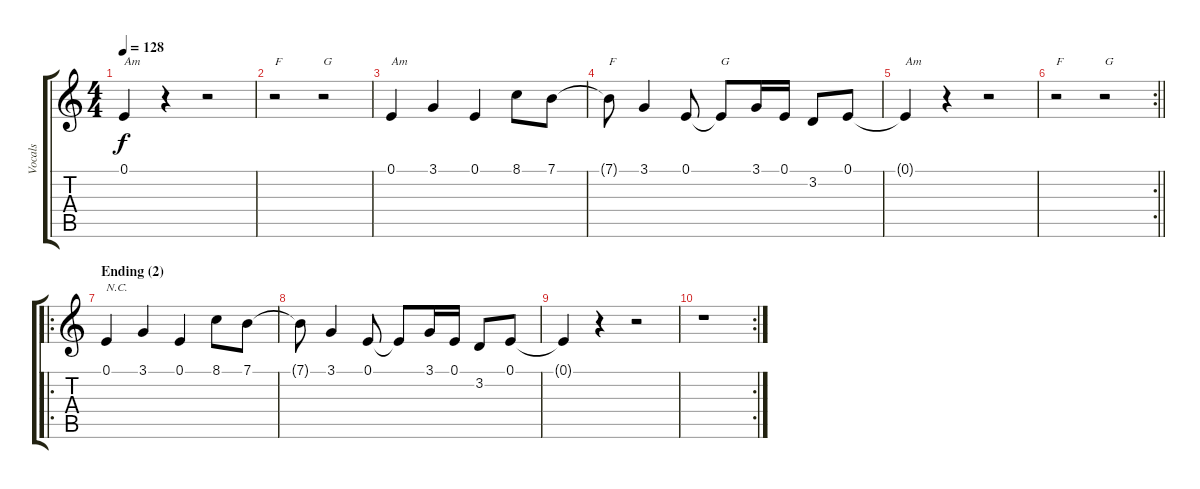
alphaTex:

\track ("Vocals" "Vocals") {instrument sopranosax}
\staff {score tabs}
\tuning (E4 B3 G3 D3 A2 E2) {hide}
\ts (4 4)
\tempo 128
\clef g2
\ks aminor
0.1{t}.4{txt "Am" dy f} r.4 r.2 |
r.2{txt "F"} r.2{txt "G"} |
0.1.4{txt "Am"} 3.1.4 0.1.4 8.1.8 7.1.8 |
7.1{t}.8{txt "F"} 3.1.4 0.1.8 0.1{t}.8{txt "G"} 3.1.16 0.1.16 3.2.8 0.1.8 |
0.1{t}.4{txt "Am"} r.4 r.2 |
\rc 2
\barLineRight lightlight
r.2{txt "F"} r.2{txt "G"} |
\ro
\section ("" "Ending (2)")
0.1.4{txt "N.C."} 3.1.4 0.1.4 8.1.8 7.1.8 |
7.1{t}.8 3.1.4 0.1.8 0.1{t}.8 3.1.16 0.1.16 3.2.8 0.1.8 |
0.1{t}.4 r.4 r.2 |
\rc 2
r.1
